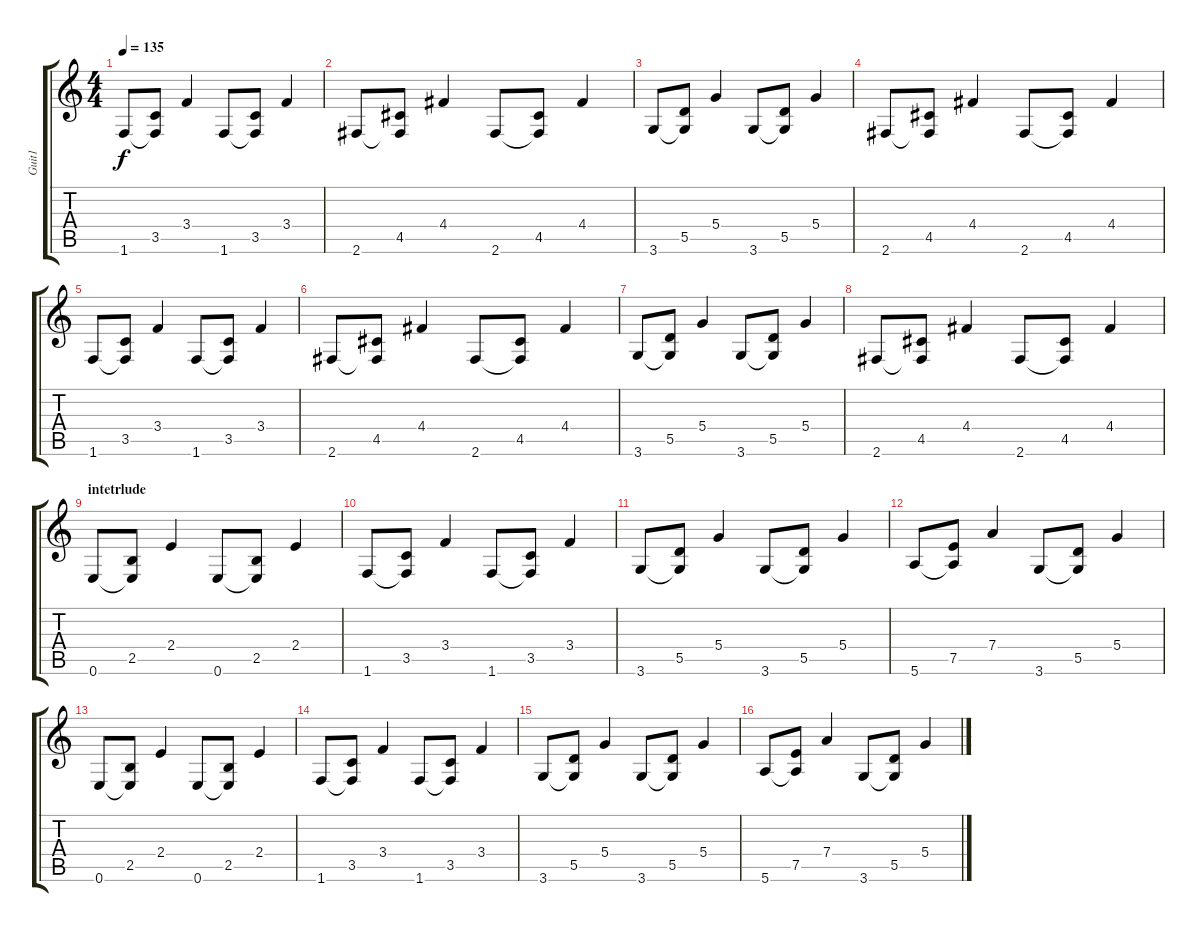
\track ("Guit1" "Guit1") {instrument acousticguitarnylon}
\staff {score tabs}
\tuning (E4 B3 G3 D3 A2 E2) {hide}
\ts (4 4)
\tempo 135
\clef g2
\ks c
1.6.8{dy f} (3.5 1.6{t}).8 3.4.4 1.6.8 (3.5 1.6{t}).8 3.4.4 |
2.6.8 (4.5 2.6{t}).8 4.4.4 2.6.8 (4.5 2.6{t}).8 4.4.4 |
3.6.8 (5.5 3.6{t}).8 5.4.4 3.6.8 (5.5 3.6{t}).8 5.4.4 |
2.6.8 (4.5 2.6{t}).8 4.4.4 2.6.8 (4.5 2.6{t}).8 4.4.4 |
1.6.8 (3.5 1.6{t}).8 3.4.4 1.6.8 (3.5 1.6{t}).8 3.4.4 |
2.6.8 (4.5 2.6{t}).8 4.4.4 2.6.8 (4.5 2.6{t}).8 4.4.4 |
3.6.8 (5.5 3.6{t}).8 5.4.4 3.6.8 (5.5 3.6{t}).8 5.4.4 |
2.6.8 (4.5 2.6{t}).8 4.4.4 2.6.8 (4.5 2.6{t}).8 4.4.4 |
\section ("" "intetrlude")
0.6.8 (2.5 0.6{t}).8 2.4.4 0.6.8 (2.5 0.6{t}).8 2.4.4 |
1.6.8 (3.5 1.6{t}).8 3.4.4 1.6.8 (3.5 1.6{t}).8 3.4.4 |
3.6.8 (5.5 3.6{t}).8 5.4.4 3.6.8 (5.5 3.6{t}).8 5.4.4 |
5.6.8 (7.5 5.6{t}).8 7.4.4 3.6.8 (5.5 3.6{t}).8 5.4.4 |
0.6.8 (2.5 0.6{t}).8 2.4.4 0.6.8 (2.5 0.6{t}).8 2.4.4 |
1.6.8 (3.5 1.6{t}).8 3.4.4 1.6.8 (3.5 1.6{t}).8 3.4.4 |
3.6.8 (5.5 3.6{t}).8 5.4.4 3.6.8 (5.5 3.6{t}).8 5.4.4 |
5.6.8 (7.5 5.6{t}).8 7.4.4 3.6.8 (5.5 3.6{t}).8 5.4.4
